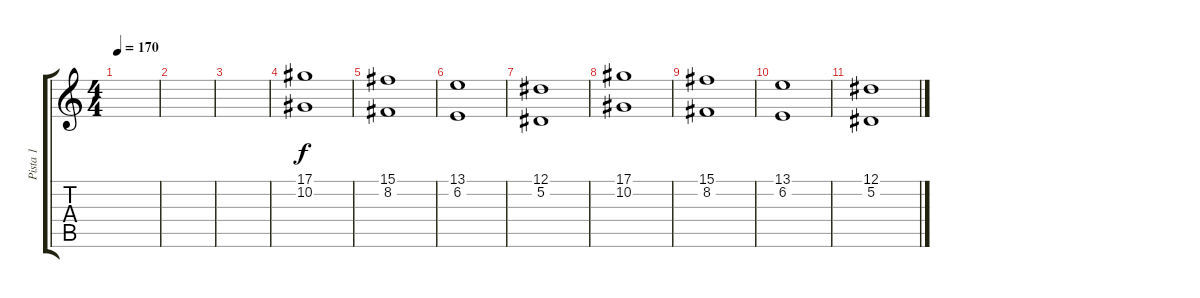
\track ("Pista 1" "Pista 1") {instrument stringensemble1}
\staff {score tabs}
\tuning (Eb4 Bb3 Gb3 Db3 Ab2 Eb2) {hide}
\ts (4 4)
\tempo 170
\clef g2
\ks c
|
|
|
(17.1 10.2).1 |
(15.1 8.2).1 |
(13.1 6.2).1 |
(12.1 5.2).1 |
(17.1 10.2).1 |
(15.1 8.2).1 |
(13.1 6.2).1 |
(12.1 5.2).1
